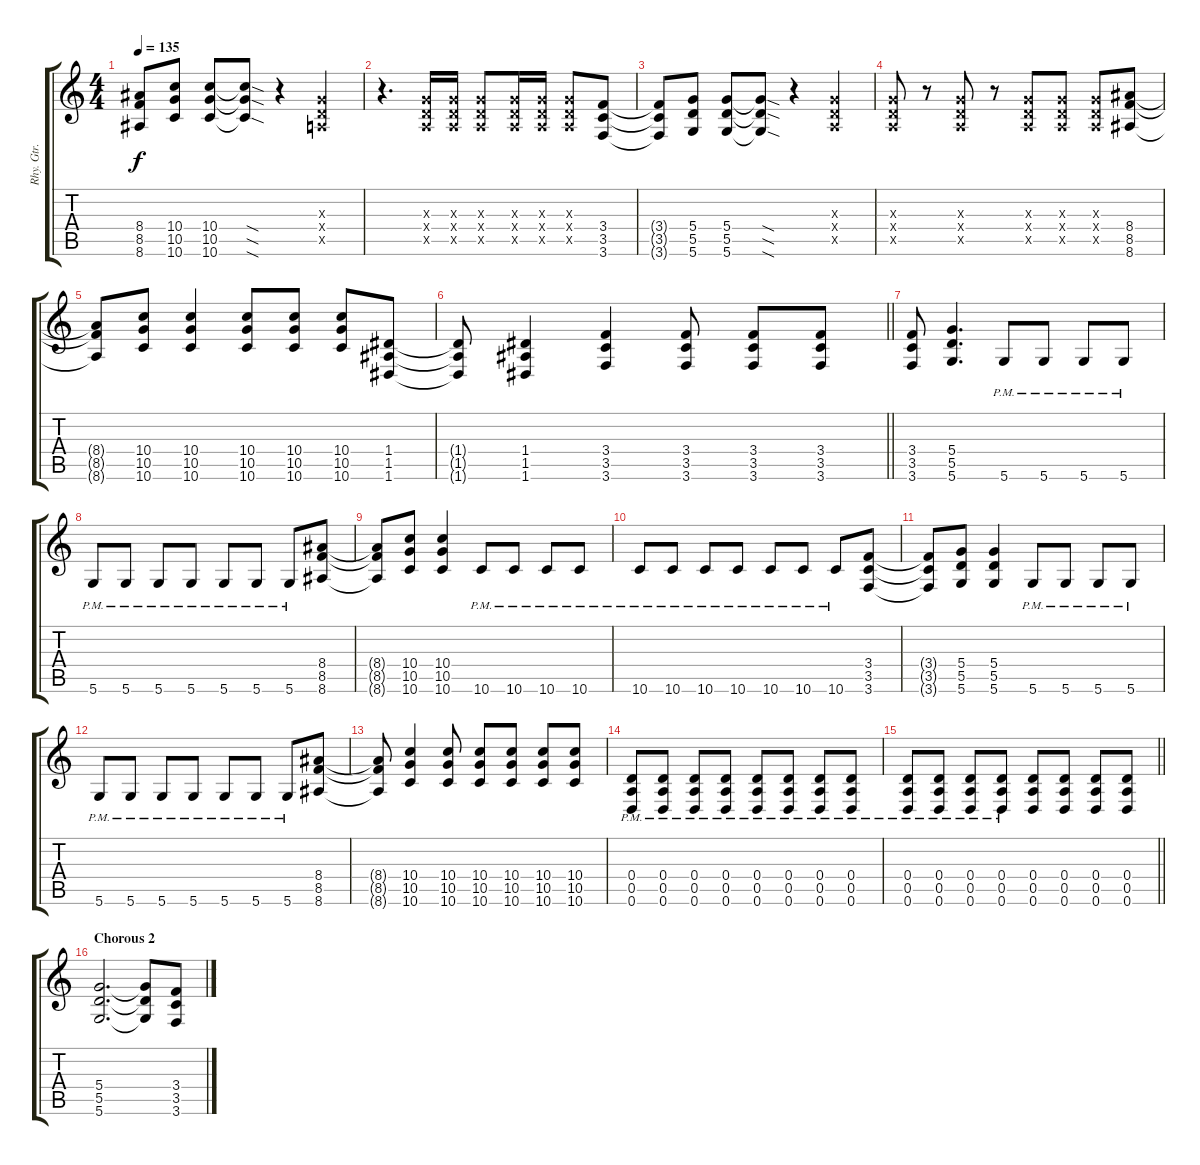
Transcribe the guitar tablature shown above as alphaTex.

\track ("Rhy. Gtr. 1" "Rhy. Gtr. ") {instrument distortionguitar}
\staff {score tabs}
\tuning (E4 B3 G3 D3 A2 D2) {hide}
\ts (4 4)
\tempo 135
\clef g2
\ks c
(8.4{t} 8.5{t} 8.6{t}).8{dy f} (10.4 10.5 10.6).8 (10.4 10.5 10.6).8 (10.4{sod t} 10.5{sod t} 10.6{sod t}).8 r.4 (0.3{x} 0.4{x} 0.5{x}).4 |
r.4{d} (0.3{x} 0.4{x} 0.5{x}).16 (0.3{x} 0.4{x} 0.5{x}).16 (0.3{x} 0.4{x} 0.5{x}).8 (0.3{x} 0.4{x} 0.5{x}).16 (0.3{x} 0.4{x} 0.5{x}).16 (0.3{x} 0.4{x} 0.5{x}).8 (3.4 3.5 3.6).8 |
(3.4{t} 3.5{t} 3.6{t}).8 (5.4 5.5 5.6).8 (5.4 5.5 5.6).8 (5.4{sod t} 5.5{sod t} 5.6{sod t}).8 r.4 (0.3{x} 0.4{x} 0.5{x}).4 |
(0.3{x} 0.4{x} 0.5{x}).8 r.8 (0.3{x} 0.4{x} 0.5{x}).8 r.8 (0.3{x} 0.4{x} 0.5{x}).8 (0.3{x} 0.4{x} 0.5{x}).8 (0.3{x} 0.4{x} 0.5{x}).8 (8.4 8.5 8.6).8 |
(8.4{t} 8.5{t} 8.6{t}).8 (10.4 10.5 10.6).8 (10.4 10.5 10.6).4 (10.4 10.5 10.6).8 (10.4 10.5 10.6).8 (10.4 10.5 10.6).8 (1.4 1.5 1.6).8 |
\barLineRight lightlight
(1.4{t} 1.5{t} 1.6{t}).8 (1.4 1.5 1.6).4 (3.4 3.5 3.6).4 (3.4 3.5 3.6).8 (3.4 3.5 3.6).8 (3.4 3.5 3.6).8 |
\section ("" "")
(3.4 3.5 3.6).8 (5.4 5.5 5.6).4{d} 5.6{pm}.8 5.6{pm}.8 5.6{pm}.8 5.6{pm}.8 |
5.6{pm}.8 5.6{pm}.8 5.6{pm}.8 5.6{pm}.8 5.6{pm}.8 5.6{pm}.8 5.6{pm}.8 (8.4 8.5 8.6).8 |
(8.4{t} 8.5{t} 8.6{t}).8 (10.4 10.5 10.6).8 (10.4 10.5 10.6).4 10.6{pm}.8 10.6{pm}.8 10.6{pm}.8 10.6{pm}.8 |
10.6{pm}.8 10.6{pm}.8 10.6{pm}.8 10.6{pm}.8 10.6{pm}.8 10.6{pm}.8 10.6{pm}.8 (3.4 3.5 3.6).8 |
(3.4{t} 3.5{t} 3.6{t}).8 (5.4 5.5 5.6).8 (5.4 5.5 5.6).4 5.6{pm}.8 5.6{pm}.8 5.6{pm}.8 5.6{pm}.8 |
5.6{pm}.8 5.6{pm}.8 5.6{pm}.8 5.6{pm}.8 5.6{pm}.8 5.6{pm}.8 5.6{pm}.8 (8.4 8.5 8.6).8 |
(8.4{t} 8.5{t} 8.6{t}).8 (10.4 10.5 10.6).4 (10.4 10.5 10.6).8 (10.4 10.5 10.6).8 (10.4 10.5 10.6).8 (10.4 10.5 10.6).8 (10.4 10.5 10.6).8 |
(0.4{pm} 0.5{pm} 0.6{pm}).8 (0.4{pm} 0.5{pm} 0.6{pm}).8 (0.4{pm} 0.5{pm} 0.6{pm}).8 (0.4{pm} 0.5{pm} 0.6{pm}).8 (0.4{pm} 0.5{pm} 0.6{pm}).8 (0.4{pm} 0.5{pm} 0.6{pm}).8 (0.4{pm} 0.5{pm} 0.6{pm}).8 (0.4{pm} 0.5{pm} 0.6{pm}).8 |
\barLineRight lightlight
(0.4{pm} 0.5{pm} 0.6{pm}).8 (0.4{pm} 0.5{pm} 0.6{pm}).8 (0.4{pm} 0.5{pm} 0.6{pm}).8 (0.4{pm} 0.5{pm} 0.6{pm}).8 (0.4 0.5 0.6).8 (0.4 0.5 0.6).8 (0.4 0.5 0.6).8 (0.4 0.5 0.6).8 |
\section ("" "Chorous 2")
(5.4 5.5 5.6).2{d} (5.4{t} 5.5{t} 5.6{t}).8 (3.4 3.5 3.6).8
